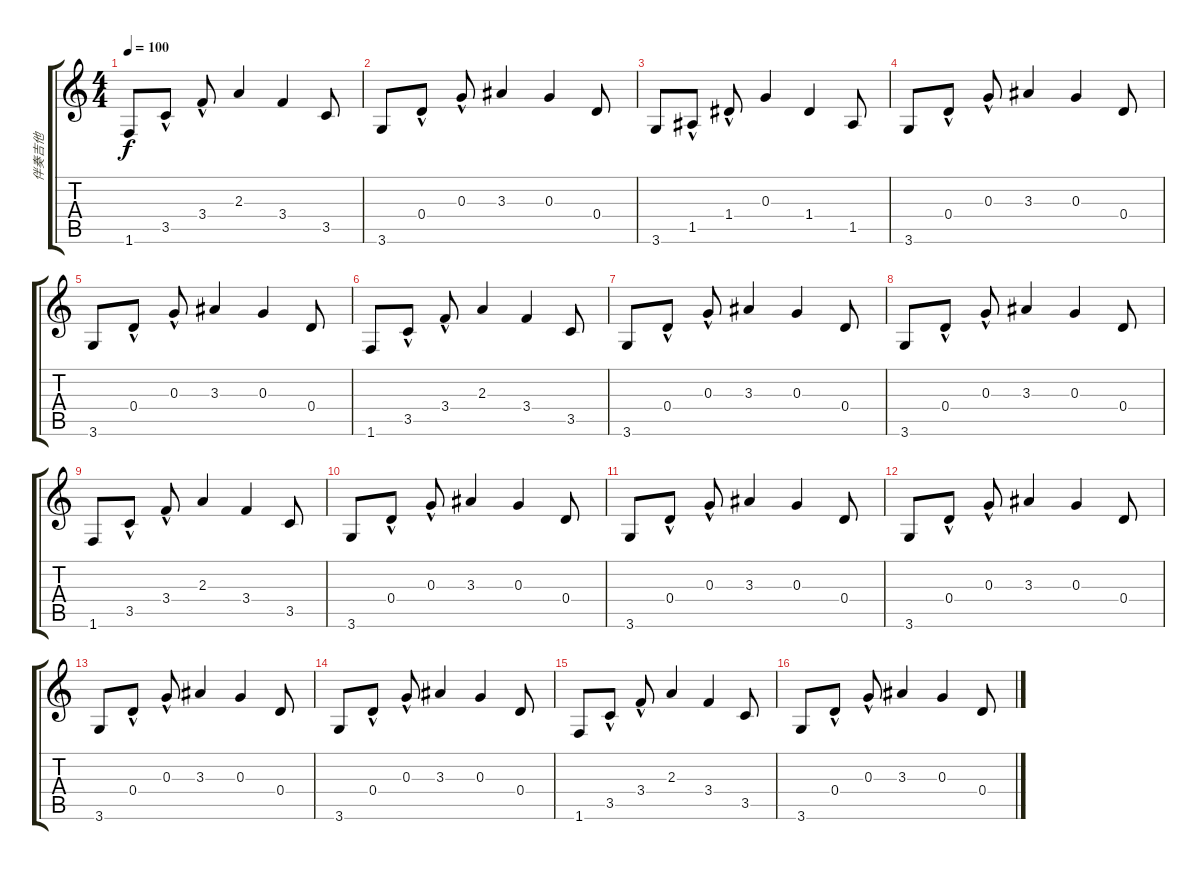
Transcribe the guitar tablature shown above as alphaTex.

\track ("伴奏吉他" "伴奏吉他") {instrument acousticguitarnylon}
\staff {score tabs}
\tuning (E4 B3 G3 D3 A2 E2) {hide}
\ts (4 4)
\tempo 100
\clef g2
\ks c
1.6.8{dy f} 3.5{hac}.8 3.4{hac}.8 2.3.4 3.4.4 3.5.8 |
3.6.8 0.4{hac}.8 0.3{hac}.8 3.3.4 0.3.4 0.4.8 |
3.6.8 1.5{hac}.8 1.4{hac}.8 0.3.4 1.4.4 1.5.8 |
3.6.8 0.4{hac}.8 0.3{hac}.8 3.3.4 0.3.4 0.4.8 |
3.6.8 0.4{hac}.8 0.3{hac}.8 3.3.4 0.3.4 0.4.8 |
1.6.8 3.5{hac}.8 3.4{hac}.8 2.3.4 3.4.4 3.5.8 |
3.6.8 0.4{hac}.8 0.3{hac}.8 3.3.4 0.3.4 0.4.8 |
3.6.8 0.4{hac}.8 0.3{hac}.8 3.3.4 0.3.4 0.4.8 |
1.6.8 3.5{hac}.8 3.4{hac}.8 2.3.4 3.4.4 3.5.8 |
3.6.8 0.4{hac}.8 0.3{hac}.8 3.3.4 0.3.4 0.4.8 |
3.6.8 0.4{hac}.8 0.3{hac}.8 3.3.4 0.3.4 0.4.8 |
3.6.8 0.4{hac}.8 0.3{hac}.8 3.3.4 0.3.4 0.4.8 |
3.6.8 0.4{hac}.8 0.3{hac}.8 3.3.4 0.3.4 0.4.8 |
3.6.8 0.4{hac}.8 0.3{hac}.8 3.3.4 0.3.4 0.4.8 |
1.6.8 3.5{hac}.8 3.4{hac}.8 2.3.4 3.4.4 3.5.8 |
3.6.8 0.4{hac}.8 0.3{hac}.8 3.3.4 0.3.4 0.4.8
